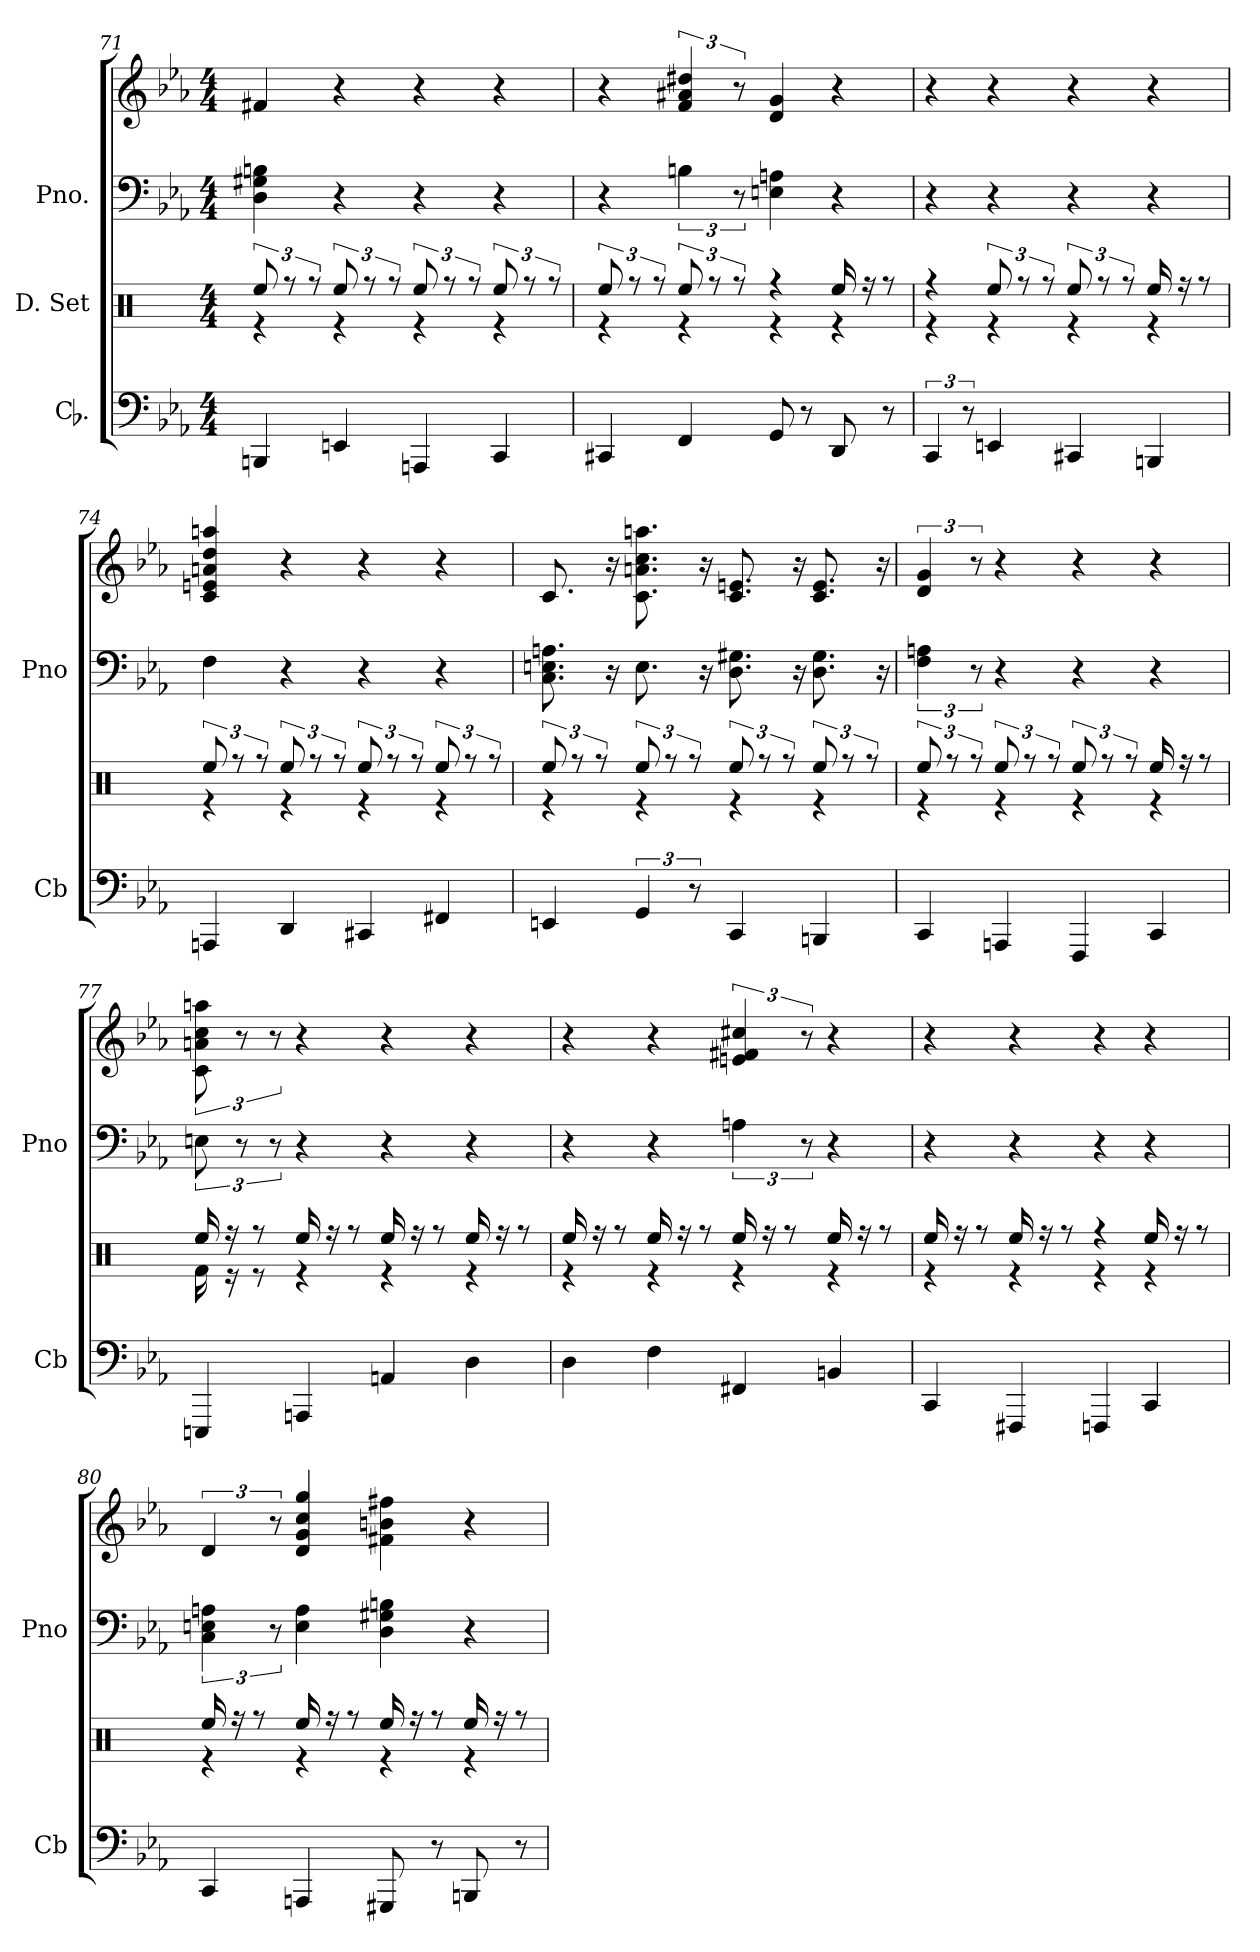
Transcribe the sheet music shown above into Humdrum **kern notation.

**kern	**kern	**kern	**kern
*part3	*part2	*part1	*part1
*staff4	*staff3	*staff2	*staff1
*I"Cb.	*I"D. Set	*I"Pno.	*
*I'Cb	*	*I'Pno	*
*clefF4	*clefX	*clefF4	*clefG2
*k[b-e-a-]	*k[]	*k[b-e-a-]	*k[b-e-a-]
*M4/4	*M4/4	*M4/4	*M4/4
=71	=71	=71	=71
*	*^	*	*
4BBBn	4re	12Ree/	4D 4G#X 4Bn	4f#X
.	.	12rff	.	.
.	.	12rff	.	.
4EEn	4re	12Ree/	4r	4r
.	.	12rff	.	.
.	.	12rff	.	.
4AAAn	4re	12Ree/	4r	4r
.	.	12rff	.	.
.	.	12rff	.	.
4CC	4re	12Ree/	4r	4r
.	.	12rff	.	.
.	.	12rff	.	.
=72	=72	=72	=72	=72
4CC#X	4re	12Ree/	4r	4r
.	.	12rff	.	.
.	.	12rff	.	.
4FF	4re	12Ree/	6Bn	6f 6a#X 6dd#X
.	.	12rff	.	.
.	.	12rff	12r	12r
8GG	4re	4rff	4En 4An	4d 4g
8r	.	.	.	.
8DD	4re	16Ree/	4r	4r
.	.	16rff	.	.
8r	.	8rff	.	.
=73	=73	=73	=73	=73
6CC	4re	4rff	4r	4r
12r	.	.	.	.
4EEn	4re	12Ree/	4r	4r
.	.	12rff	.	.
.	.	12rff	.	.
4CC#X	4re	12Ree/	4r	4r
.	.	12rff	.	.
.	.	12rff	.	.
4BBBn	4re	16Ree/	4r	4r
.	.	16rff	.	.
.	.	8rff	.	.
=74	=74	=74	=74	=74
4AAAn	4re	12Ree/	4F	4c 4en 4an 4dd 4aan
.	.	12rff	.	.
.	.	12rff	.	.
4DD	4re	12Ree/	4r	4r
.	.	12rff	.	.
.	.	12rff	.	.
4CC#X	4re	12Ree/	4r	4r
.	.	12rff	.	.
.	.	12rff	.	.
4FF#X	4re	12Ree/	4r	4r
.	.	12rff	.	.
.	.	12rff	.	.
=75	=75	=75	=75	=75
4EEn	4re	12Ree/	8.C 8.En 8.An	8.c
.	.	12rff	.	.
.	.	12rff	.	.
.	.	.	16r	16r
6GG	4re	12Ree/	8.E	8.c 8.an 8.cc 8.aan
.	.	12rff	.	.
12r	.	12rff	.	.
.	.	.	16r	16r
4CC	4re	12Ree/	8.D 8.G#X	8.c 8.en
.	.	12rff	.	.
.	.	12rff	.	.
.	.	.	16r	16r
4BBBn	4re	12Ree/	8.D 8.G#	8.c 8.e
.	.	12rff	.	.
.	.	12rff	.	.
.	.	.	16r	16r
=76	=76	=76	=76	=76
4CC	4re	12Ree/	6F 6An	6d 6g
.	.	12rff	.	.
.	.	12rff	12r	12r
4AAAn	4re	12Ree/	4r	4r
.	.	12rff	.	.
.	.	12rff	.	.
4FFF	4re	12Ree/	4r	4r
.	.	12rff	.	.
.	.	12rff	.	.
4CC	4re	16Ree/	4r	4r
.	.	16rff	.	.
.	.	8rff	.	.
=77	=77	=77	=77	=77
4EEEn	16Rf\	16Ree/	12En	12c 12an 12cc 12aan
.	16re	16rff	.	.
.	.	.	12r	12r
.	8re	8rff	.	.
.	.	.	12r	12r
4AAAn	4re	16Ree/	4r	4r
.	.	16rff	.	.
.	.	8rff	.	.
4AAn	4re	16Ree/	4r	4r
.	.	16rff	.	.
.	.	8rff	.	.
4D	4re	16Ree/	4r	4r
.	.	16rff	.	.
.	.	8rff	.	.
=78	=78	=78	=78	=78
4D	4re	16Ree/	4r	4r
.	.	16rff	.	.
.	.	8rff	.	.
4F	4re	16Ree/	4r	4r
.	.	16rff	.	.
.	.	8rff	.	.
4FF#X	4re	16Ree/	6An	6en 6f#X 6cc#X
.	.	16rff	.	.
.	.	8rff	.	.
.	.	.	12r	12r
4BBn	4re	16Ree/	4r	4r
.	.	16rff	.	.
.	.	8rff	.	.
=79	=79	=79	=79	=79
4CC	4re	16Ree/	4r	4r
.	.	16rff	.	.
.	.	8rff	.	.
4FFF#X	4re	16Ree/	4r	4r
.	.	16rff	.	.
.	.	8rff	.	.
4FFFn	4re	4rff	4r	4r
4CC	4re	16Ree/	4r	4r
.	.	16rff	.	.
.	.	8rff	.	.
=80	=80	=80	=80	=80
4CC	4re	16Ree/	6C 6En 6An	6d
.	.	16rff	.	.
.	.	8rff	.	.
.	.	.	12r	12r
4AAAn	4re	16Ree/	4E 4A	4d 4g 4cc 4gg
.	.	16rff	.	.
.	.	8rff	.	.
8GGG#X	4re	16Ree/	4D 4G#X 4Bn	4f#X 4bn 4ff#X
.	.	16rff	.	.
8r	.	8rff	.	.
8BBBn	4re	16Ree/	4r	4r
.	.	16rff	.	.
8r	.	8rff	.	.
*	*v	*v	*	*
=	=	=	=
*-	*-	*-	*-
